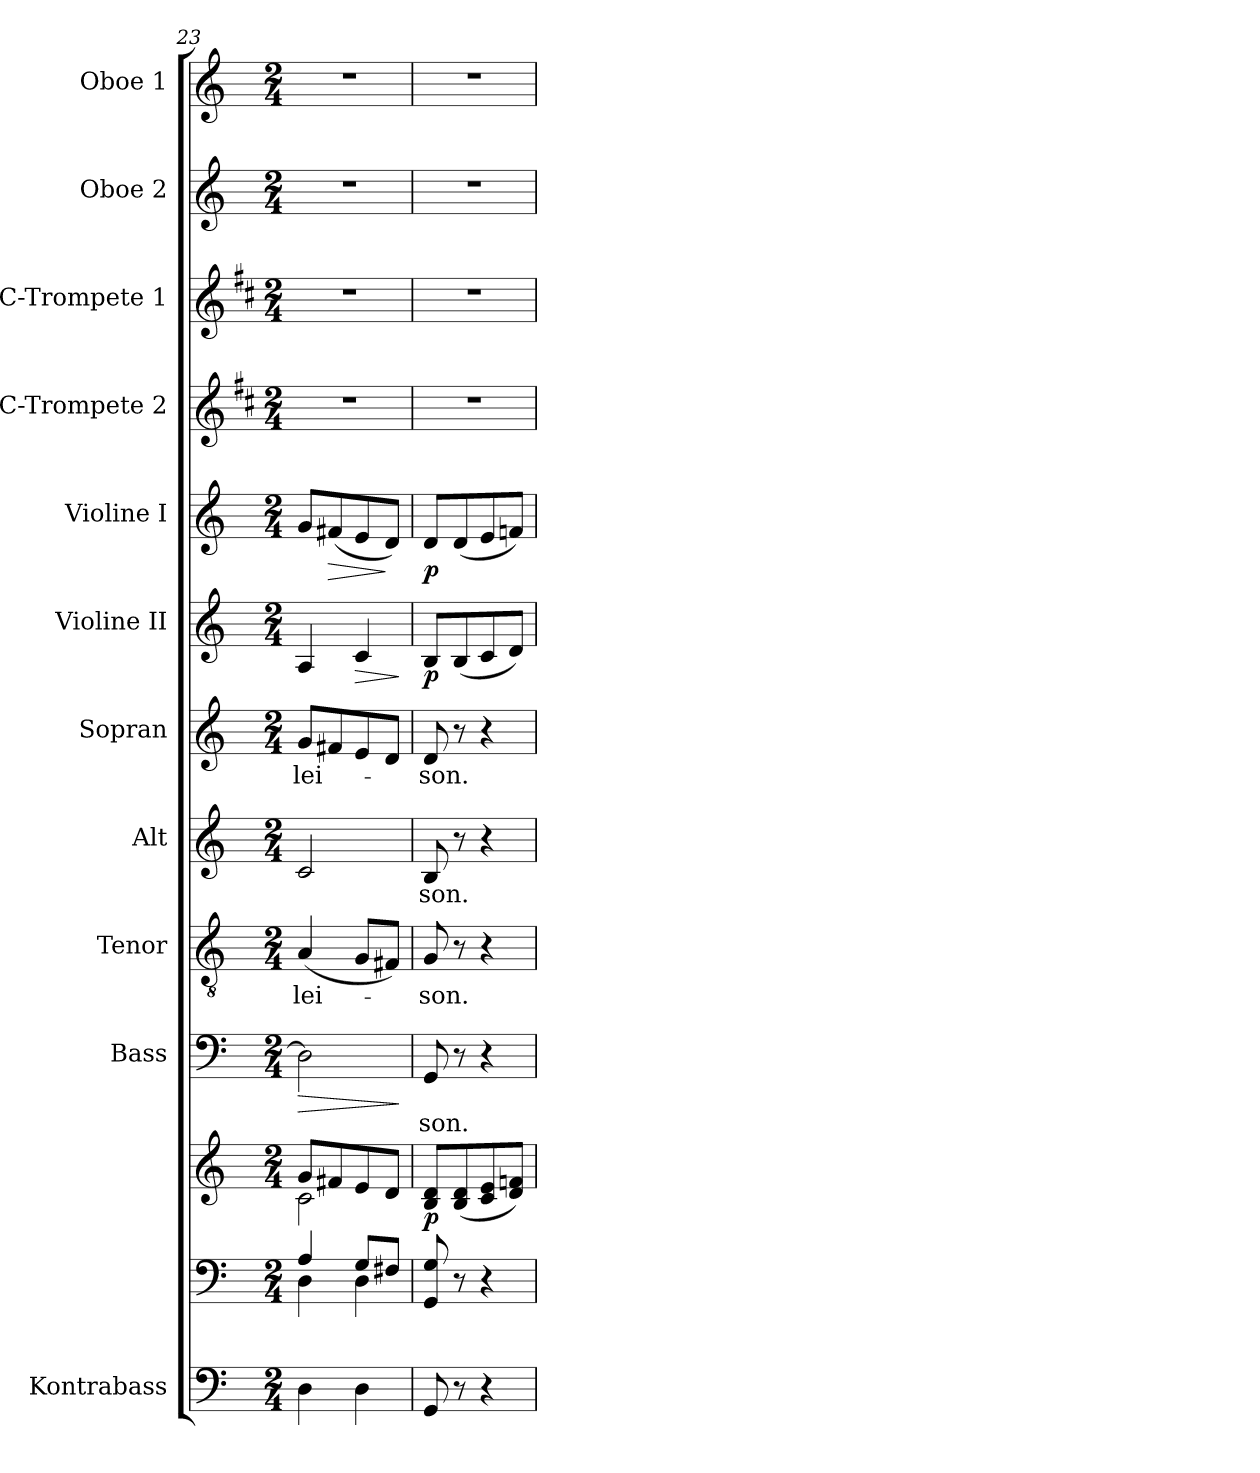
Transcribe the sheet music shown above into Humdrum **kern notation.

**kern	**kern	**kern	**dynam	**kern	**text	**dynam	**kern	**text	**kern	**text	**kern	**text	**kern	**dynam	**kern	**dynam	**kern	**kern	**kern	**kern
*part12	*part11	*part11	*part11	*part10	*part10	*part10	*part9	*part9	*part8	*part8	*part7	*part7	*part6	*part6	*part5	*part5	*part4	*part3	*part2	*part1
*staff13	*staff12	*staff11	*staff11/12	*staff10	*staff10	*staff10	*staff9	*staff9	*staff8	*staff8	*staff7	*staff7	*staff6	*staff6	*staff5	*staff5	*staff4	*staff3	*staff2	*staff1
*I"Kontrabass	*	*	*	*I"Bass	*	*	*I"Tenor	*	*I"Alt	*	*I"Sopran	*	*I"Violine II	*	*I"Violine I	*	*I"C-Trompete 2	*I"C-Trompete 1	*I"Oboe 2	*I"Oboe 1
*I'Kb.	*	*	*	*I'B.	*	*	*I'T.	*	*I'A.	*	*I'S.	*	*I'Vl. II	*	*I'Vl. I	*	*I'C Trp. 2	*I'C Trp. 1	*I'Ob. 2	*I'Ob. 1
*clefF4	*clefF4	*clefG2	*	*clefF4	*	*	*clefGv2	*	*clefG2	*	*clefG2	*	*clefG2	*	*clefG2	*	*clefG2	*clefG2	*clefG2	*clefG2
*ITrd7c12	*	*	*	*	*	*	*	*	*	*	*	*	*	*	*	*	*ITrd1c2	*ITrd1c2	*	*
*k[]	*k[]	*k[]	*	*k[]	*	*	*k[]	*	*k[]	*	*k[]	*	*k[]	*	*k[]	*	*k[]	*k[]	*k[]	*k[]
*C:	*C:	*C:	*	*C:	*	*	*C:	*	*C:	*	*C:	*	*C:	*	*C:	*	*C:	*C:	*C:	*C:
*M2/4	*M2/4	*M2/4	*	*M2/4	*	*	*M2/4	*	*M2/4	*	*M2/4	*	*M2/4	*	*M2/4	*	*M2/4	*M2/4	*M2/4	*M2/4
=23	=23	=23	=23	=23	=23	=23	=23	=23	=23	=23	=23	=23	=23	=23	=23	=23	=23	=23	=23	=23
*	*^	*^	*	*	*	*	*	*	*	*	*	*	*	*	*	*	*	*	*	*
!	!	!	!	!	!	!	!	!LO:HP:b	!	!LO:LY:b	!	!	!	!LO:LY:b	!	!	!	!	!	!	!	!
4DD\	4A/	4D\	8g/L	2c\	.	2D\]	.	>	(<4A/	-lei-	2c/	.	8g/L	-lei-	4A/	.	8g/L	.	2r	2r	2r	2r
!	!	!	!	!	!	!	!	!	!	!	!	!	!	!	!	!	!	!LO:HP:b	!	!	!	!
.	.	.	8f#X/	.	.	.	.	.	.	.	.	.	8f#X/	.	.	.	(<8f#X/	>	.	.	.	.
!	!	!	!	!	!	!	!	!	!	!	!	!	!	!	!	!LO:HP:b	!	!	!	!	!	!
4DD\	8G/L	4D\	8e/	.	.	.	.	.	8G/L	.	.	.	8e/	.	4c/	>	8e/	.	.	.	.	.
.	8F#X/J	.	8d/J	.	.	.	.	.	8F#X/J)	.	.	.	8d/J	.	.	.	8d/J)	]	.	.	.	.
*	*v	*v	*	*	*	*	*	*	*	*	*	*	*	*	*	*	*	*	*	*	*	*
*	*	*v	*v	*	*	*	*	*	*	*	*	*	*	*	*	*	*	*	*	*	*
.	.	.	.	.	.	]	.	.	.	.	.	.	.	]	.	.	.	.	.	.
=24	=24	=24	=24	=24	=24	=24	=24	=24	=24	=24	=24	=24	=24	=24	=24	=24	=24	=24	=24	=24
!	!	!	!LO:DY:b	!	!LO:LY:b	!	!	!LO:LY:b	!	!LO:LY:b	!	!LO:LY:b	!	!LO:DY:b	!	!LO:DY:b	!	!	!	!
8GGG/	8GG/ 8G/	8B/ 8d/L	p	8GG/	-son.	.	8G/	-son.	8B/	-son.	8d/	-son.	8B/L	p	8d/L	p	2r	2r	2r	2r
8r	8r	(<8B/ 8d/	.	8r	.	.	8r	.	8r	.	8r	.	(<8B/	.	(<8d/	.	.	.	.	.
4r	4r	8c/ 8e/	.	4r	.	.	4r	.	4r	.	4r	.	8c/	.	8e/	.	.	.	.	.
.	.	8d/ 8fn/J)	.	.	.	.	.	.	.	.	.	.	8d/J)	.	8fn/J)	.	.	.	.	.
=	=	=	=	=	=	=	=	=	=	=	=	=	=	=	=	=	=	=	=	=
*-	*-	*-	*-	*-	*-	*-	*-	*-	*-	*-	*-	*-	*-	*-	*-	*-	*-	*-	*-	*-
